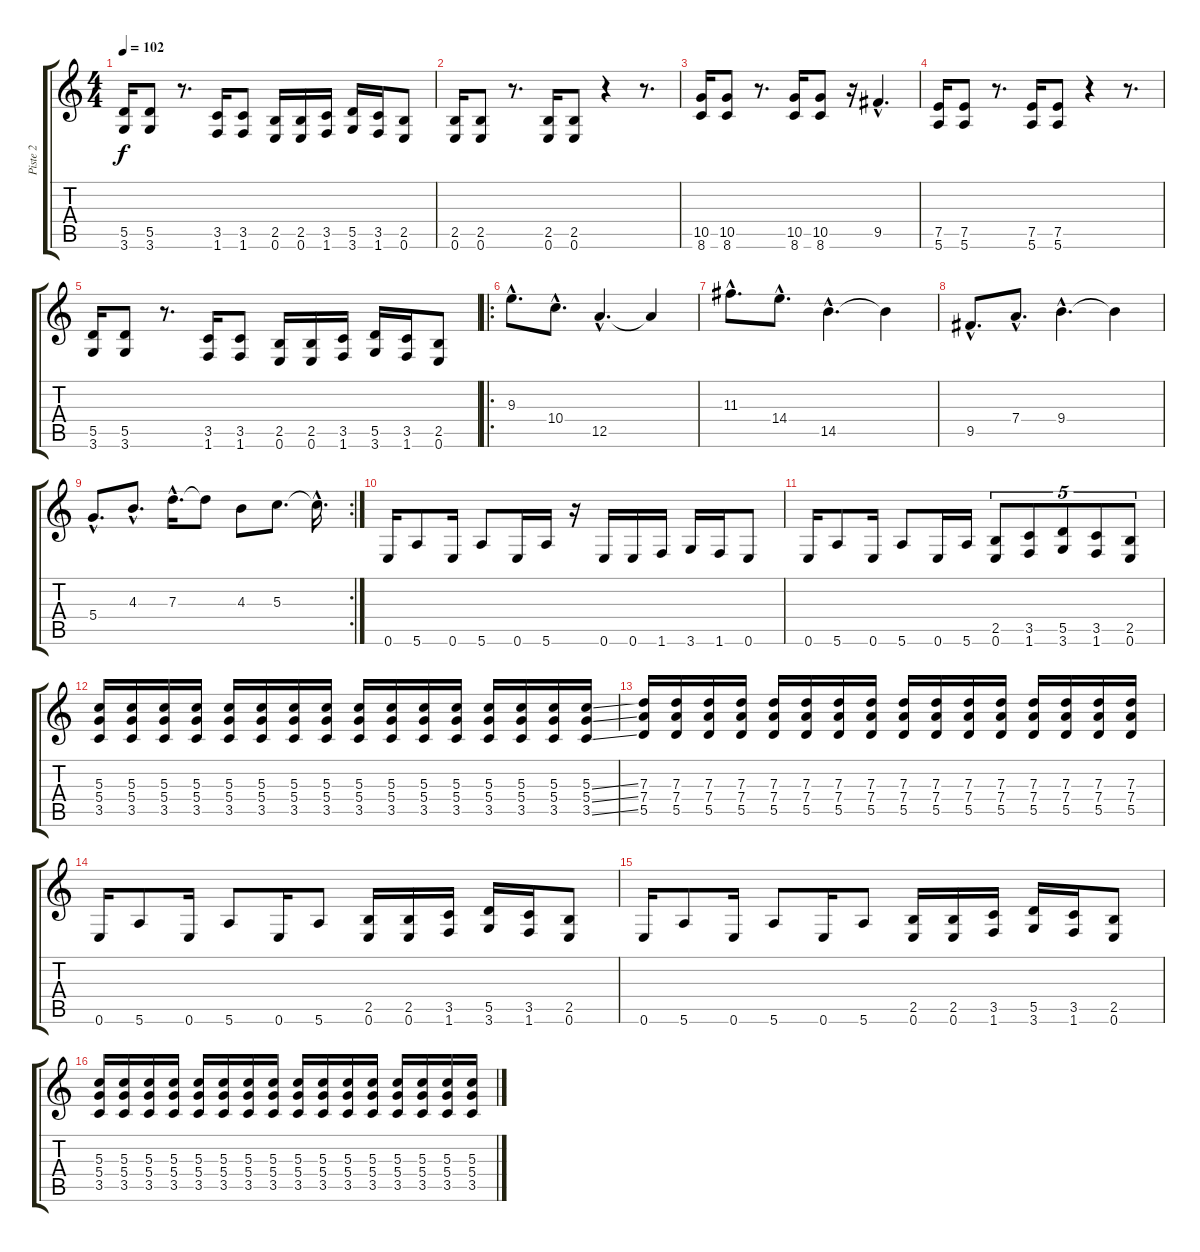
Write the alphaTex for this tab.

\track ("Piste 2" "Piste 2") {instrument distortionguitar}
\staff {score tabs}
\tuning (E4 B3 G3 D3 A2 E2) {hide}
\ts (4 4)
\tempo 102
\clef g2
\ks c
(5.5 3.6).16{dy f} (5.5 3.6).8 r.8{d} (3.5 1.6).16 (3.5 1.6).8 (2.5 0.6).16 (2.5 0.6).16 (3.5 1.6).16 (5.5 3.6).16 (3.5 1.6).16 (2.5 0.6).8 |
(2.5 0.6).16 (2.5 0.6).8 r.8{d} (2.5 0.6).16 (2.5 0.6).8 r.4 r.8{d} |
(10.5 8.6).16 (10.5 8.6).8 r.8{d} (10.5 8.6).16 (10.5 8.6).8 r.16 9.5{hac}.4{d} |
(7.5 5.6).16 (7.5 5.6).8 r.8{d} (7.5 5.6).16 (7.5 5.6).8 r.4 r.8{d} |
(5.5 3.6).16 (5.5 3.6).8 r.8{d} (3.5 1.6).16 (3.5 1.6).8 (2.5 0.6).16 (2.5 0.6).16 (3.5 1.6).16 (5.5 3.6).16 (3.5 1.6).16 (2.5 0.6).8 |
\ro
9.3{hac}.8{d volume 11 instrument distortionguitar} 10.4{hac}.8{d} 12.5{hac}.4{d} 12.5{t}.4 |
11.3{hac}.8{d} 14.4{hac}.8{d} 14.5{hac}.4{d} 14.5{t}.4 |
9.5{hac}.8{d} 7.4{hac}.8{d} 9.4{hac}.4{d} 9.4{t}.4 |
\rc 2
5.4{hac}.8{d} 4.3{hac}.8{d} 7.3{hac}.16{d} 7.3{t}.8 4.3.8 5.3.8{d} 5.3{hac t}.16{d} |
0.6.16{instrument distortionguitar} 5.6.8 0.6.16 5.6.8 0.6.16 5.6.16 r.16 0.6.16 0.6.16 1.6.16 3.6.16 1.6.16 0.6.8 |
0.6.16 5.6.8 0.6.16 5.6.8 0.6.16 5.6.16 (2.5 0.6).8{tu (5 4)} (3.5 1.6).8{tu (5 4)} (5.5 3.6).8{tu (5 4)} (3.5 1.6).8{tu (5 4)} (2.5 0.6).8{tu (5 4)} |
(5.3 5.4 3.5).16 (5.3 5.4 3.5).16 (5.3 5.4 3.5).16 (5.3 5.4 3.5).16 (5.3 5.4 3.5).16 (5.3 5.4 3.5).16 (5.3 5.4 3.5).16 (5.3 5.4 3.5).16 (5.3 5.4 3.5).16 (5.3 5.4 3.5).16 (5.3 5.4 3.5).16 (5.3 5.4 3.5).16 (5.3 5.4 3.5).16 (5.3 5.4 3.5).16 (5.3 5.4 3.5).16 (5.3{ss} 5.4{ss} 3.5{ss}).16 |
(7.3 7.4 5.5).16 (7.3 7.4 5.5).16 (7.3 7.4 5.5).16 (7.3 7.4 5.5).16 (7.3 7.4 5.5).16 (7.3 7.4 5.5).16 (7.3 7.4 5.5).16 (7.3 7.4 5.5).16 (7.3 7.4 5.5).16 (7.3 7.4 5.5).16 (7.3 7.4 5.5).16 (7.3 7.4 5.5).16 (7.3 7.4 5.5).16 (7.3 7.4 5.5).16 (7.3 7.4 5.5).16 (7.3 7.4 5.5).16 |
0.6.16 5.6.8 0.6.16 5.6.8 0.6.16 5.6.8 (2.5 0.6).16 (2.5 0.6).16 (3.5 1.6).16 (5.5 3.6).16 (3.5 1.6).16 (2.5 0.6).8 |
0.6.16 5.6.8 0.6.16 5.6.8 0.6.16 5.6.8 (2.5 0.6).16 (2.5 0.6).16 (3.5 1.6).16 (5.5 3.6).16 (3.5 1.6).16 (2.5 0.6).8 |
(5.3 5.4 3.5).16 (5.3 5.4 3.5).16 (5.3 5.4 3.5).16 (5.3 5.4 3.5).16 (5.3 5.4 3.5).16 (5.3 5.4 3.5).16 (5.3 5.4 3.5).16 (5.3 5.4 3.5).16 (5.3 5.4 3.5).16 (5.3 5.4 3.5).16 (5.3 5.4 3.5).16 (5.3 5.4 3.5).16 (5.3 5.4 3.5).16 (5.3 5.4 3.5).16 (5.3 5.4 3.5).16 (5.3{ss} 5.4{ss} 3.5{ss}).16
